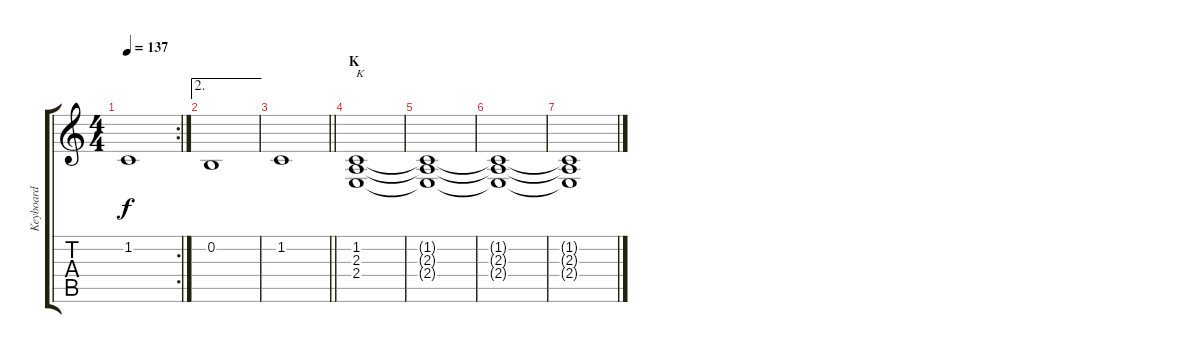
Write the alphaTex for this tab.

\track ("Keyboard" "Keyboard") {instrument pad6metallic}
\staff {score tabs}
\tuning (E4 B3 G3 D3 A2 E2) {hide}
\rc 2
\ts (4 4)
\tempo 137
\clef g2
\ks c
1.2.1{dy f} |
\ae 2
0.2.1 |
\barLineRight lightlight
1.2.1 |
\section ("" "K")
(1.2 2.3 2.4).1{txt "K"} |
(1.2{t} 2.3{t} 2.4{t}).1 |
(1.2{t} 2.3{t} 2.4{t}).1 |
(1.2{t} 2.3{t} 2.4{t}).1
